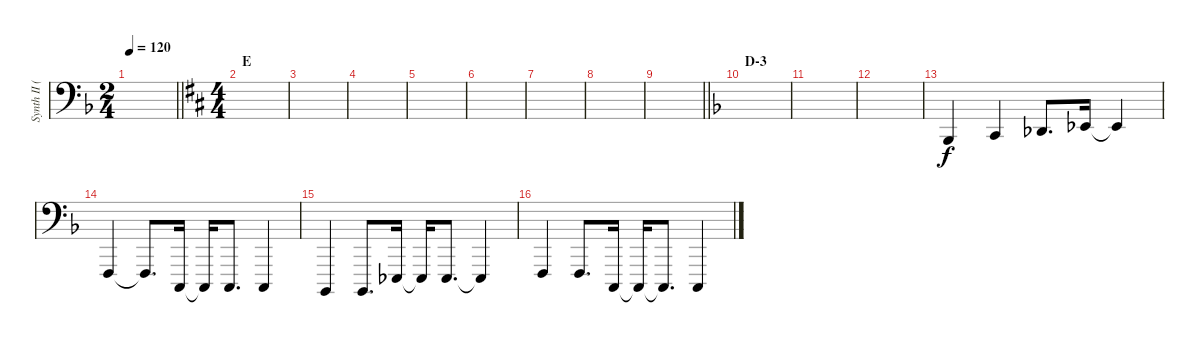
\track ("Synth II (2)" "Synth II (") {instrument acousticgrandpiano}
\staff {score}
\tuning (E2 B1 G1 D1 A0 E0) {hide}
\ts (2 4)
\tempo 120
\clef f4
\barLineRight lightlight
\ks f
|
\ts (4 4)
\section ("" "E")
\ks d
|
|
|
|
|
|
|
\barLineRight lightlight
|
\section ("" "D-3")
\ks f
|
|
|
3.3.4 1.2.4 2.2.8{d} 4.2.16 4.2{t}.4 |
13.6.4 13.6{t}.8{d} 3.5.16 3.5{t}.16 3.5.8{d} 3.5.4 |
1.5.4 1.5.8{d} 1.4.16 1.4{t}.16 1.4.8{d} 1.4{t}.4 |
3.4.4 3.4.8{d} 3.5.16 3.5{t}.16 3.5{t}.8{d} 3.5.4
